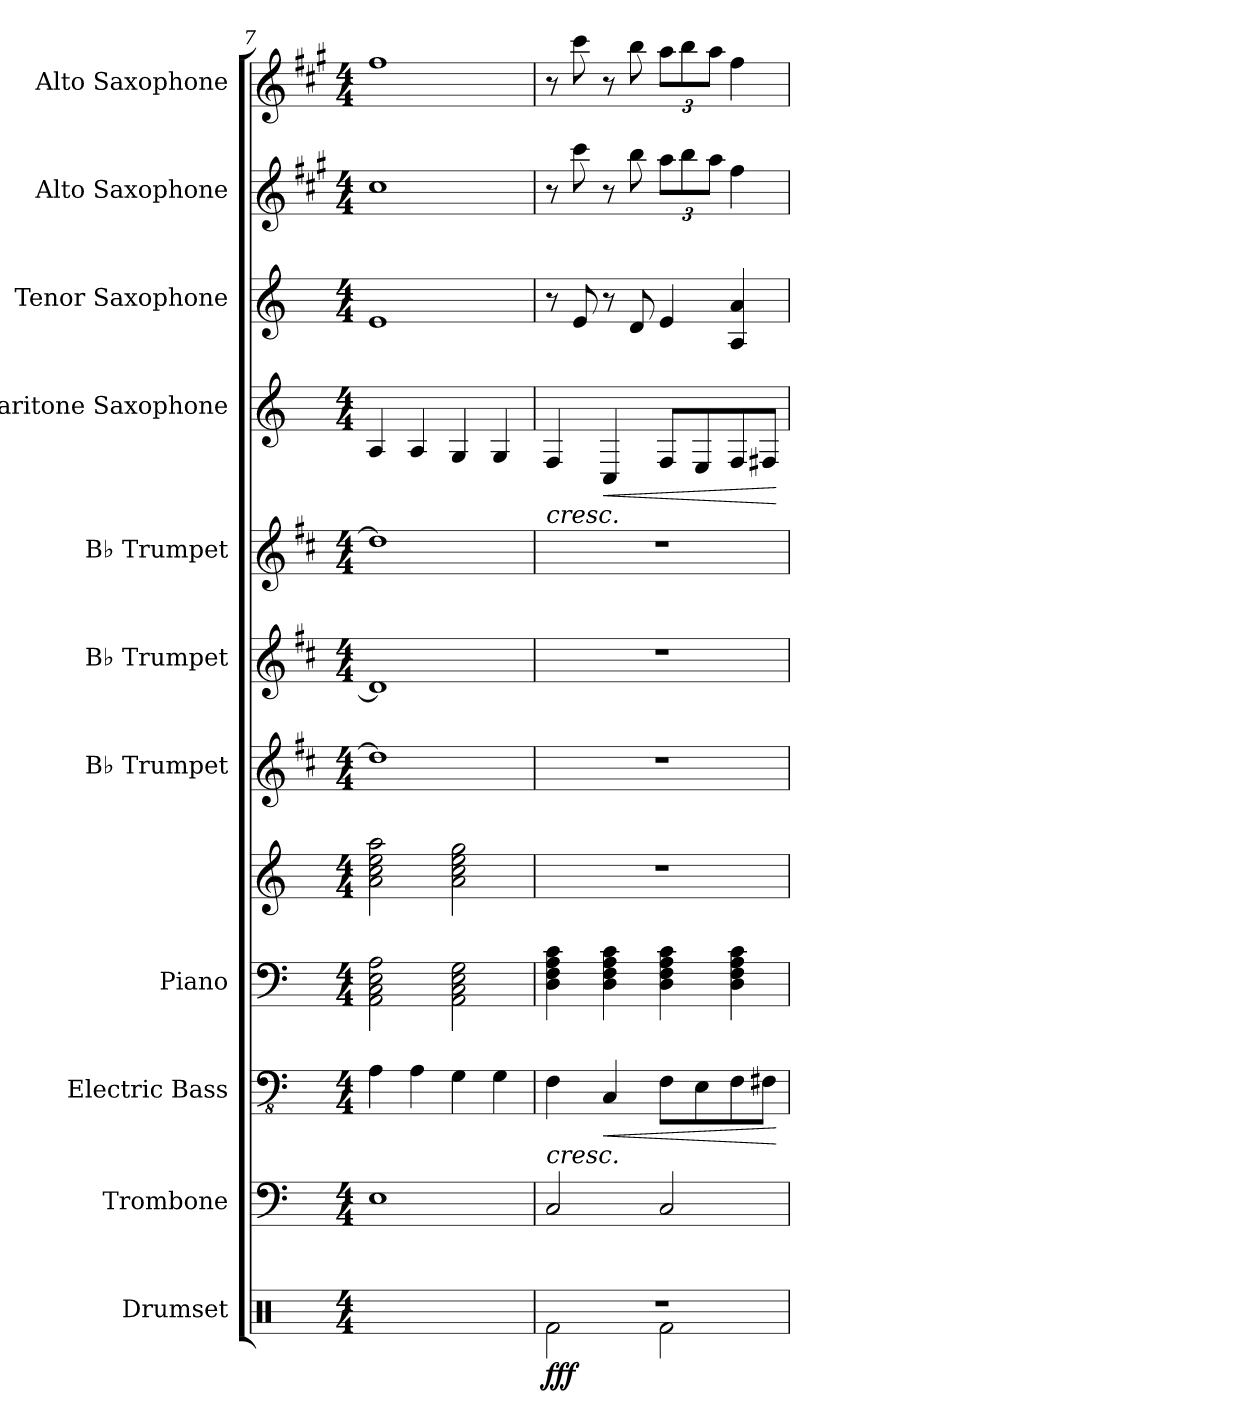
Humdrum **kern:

**kern	**dynam	**kern	**kern	**dynam	**kern	**kern	**kern	**kern	**kern	**kern	**dynam	**kern	**kern	**kern
*part11	*part11	*part10	*part9	*part9	*part8	*part8	*part7	*part6	*part5	*part4	*part4	*part3	*part2	*part1
*staff12	*staff12	*staff11	*staff10	*staff10	*staff9	*staff8	*staff7	*staff6	*staff5	*staff4	*staff4	*staff3	*staff2	*staff1
*I"Drumset	*	*I"Trombone	*I"Electric Bass	*	*I"Piano	*	*I"B♭ Trumpet	*I"B♭ Trumpet	*I"B♭ Trumpet	*I"Baritone Saxophone	*	*I"Tenor Saxophone	*I"Alto Saxophone	*I"Alto Saxophone
*I'Drs.	*	*I'Trb.	*I'El. B.	*	*I'Pno.	*	*I'B♭ Tpt.	*I'B♭ Tpt.	*I'B♭ Tpt.	*I'Bar. Sax.	*	*I'T. Sax.	*I'A. Sax.	*I'A. Sax.
*clefX	*	*clefF4	*clefFv4	*	*clefF4	*clefG2	*clefG2	*clefG2	*clefG2	*clefG2	*	*clefG2	*clefG2	*clefG2
*	*	*	*	*	*	*	*ITrd1c2	*ITrd1c2	*ITrd1c2	*ITrd12c21	*	*ITrd8c14	*ITrd5c9	*ITrd5c9
*k[]	*	*k[]	*k[]	*	*k[]	*k[]	*k[]	*k[]	*k[]	*k[]	*	*k[]	*k[]	*k[]
*M4/4	*	*M4/4	*M4/4	*	*M4/4	*M4/4	*M4/4	*M4/4	*M4/4	*M4/4	*	*M4/4	*M4/4	*M4/4
=7	=7	=7	=7	=7	=7	=7	=7	=7	=7	=7	=7	=7	=7	=7
4R	.	1E	4AA\	.	2AA\ 2C\ 2E\ 2A\	2a\ 2cc\ 2ee\ 2aa\	1cc]	1c]	1cc]	4AA/	.	1E	1e	1a
4R	.	.	4AA\	.	.	.	.	.	.	4AA/	.	.	.	.
4R	.	.	4GG\	.	2AA\ 2C\ 2E\ 2G\	2a\ 2cc\ 2ee\ 2gg\	.	.	.	4GG/	.	.	.	.
4R	.	.	4GG\	.	.	.	.	.	.	4GG/	.	.	.	.
!!LO:PB:g=z
=8	=8	=8	=8	=8	=8	=8	=8	=8	=8	=8	=8	=8	=8	=8
*^	*	*	*	*	*	*	*	*	*	*	*	*	*	*
!	!	!LO:DY:b	!	!	!LO:HP:b	!	!	!	!	!	!	!LO:HP:b	!	!	!
1r	2Rf\	fff	2C/	4FF\	<	4D\ 4F\ 4A\ 4c\	1r	1r	1r	1r	4FF/	<	8r	8r	8r
.	.	.	.	.	.	.	.	.	.	.	.	.	8E/	8ee\	8ee\
!	!	!	!	!	!LO:HP:b	!	!	!	!	!	!	!LO:HP:b	!	!	!
.	.	.	.	4CC/	<	4D\ 4F\ 4A\ 4c\	.	.	.	.	4CC/	<	8r	8r	8r
.	.	.	.	.	.	.	.	.	.	.	.	.	8D/	8dd\	8dd\
*	*	*	*	*	*	*	*	*	*	*	*	*	*	*Xbrackettup	*Xbrackettup
.	2Rf\	.	2C/	8FF\L	.	4D\ 4F\ 4A\ 4c\	.	.	.	.	8FF/L	.	4E/	12cc\L	12cc\L
.	.	.	.	.	.	.	.	.	.	.	.	.	.	12dd\	12dd\
.	.	.	.	8EE\	.	.	.	.	.	.	8EE/	.	.	.	.
.	.	.	.	.	.	.	.	.	.	.	.	.	.	12cc\J	12cc\J
.	.	.	.	8FF\	.	4D\ 4F\ 4A\ 4c\	.	.	.	.	8FF/	.	4AA/ 4A/	4a\	4a\
.	.	.	.	8FF#X\J	.	.	.	.	.	.	8FF#X/J	.	.	.	.
*v	*v	*	*	*	*	*	*	*	*	*	*	*	*	*	*
.	.	.	.	[ [	.	.	.	.	.	.	[ [	.	.	.
=	=	=	=	=	=	=	=	=	=	=	=	=	=	=
*-	*-	*-	*-	*-	*-	*-	*-	*-	*-	*-	*-	*-	*-	*-
